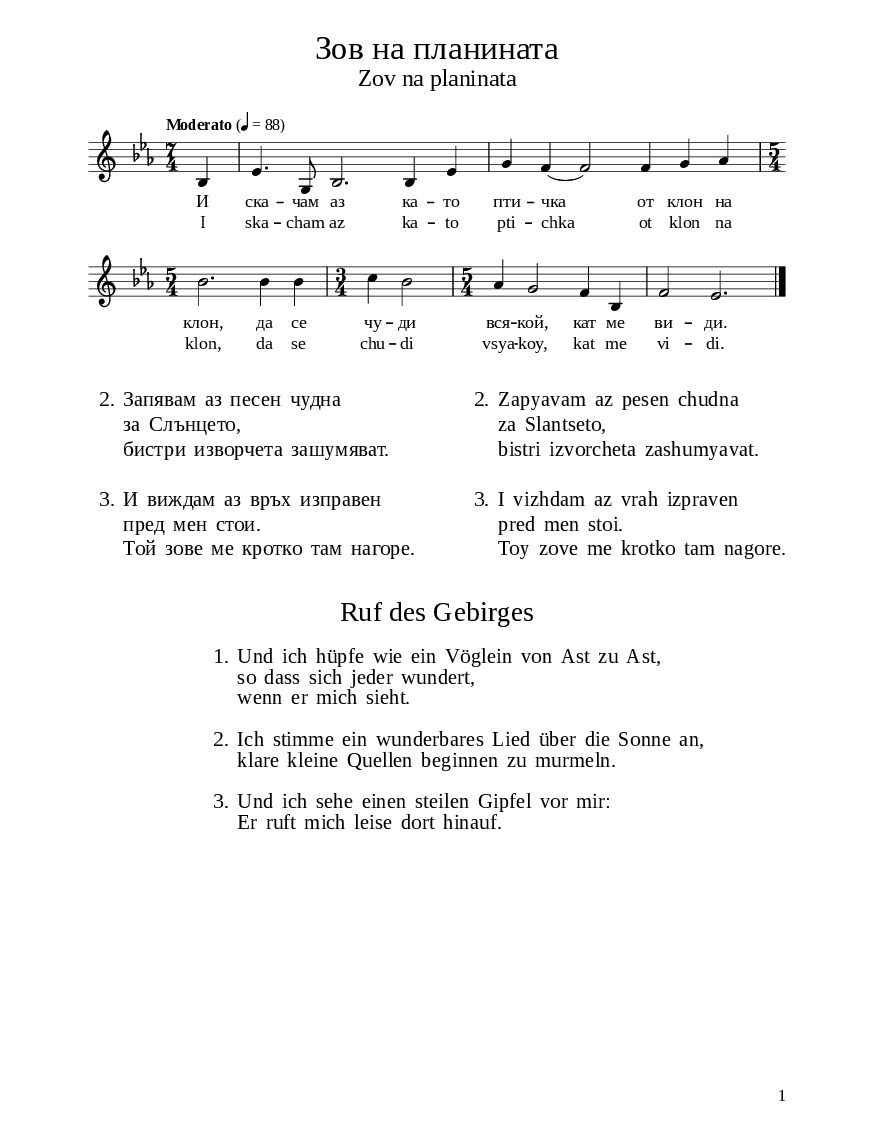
\version "2.24.1"

% include paper part and global functions
\include "include/globals.ily"

\bookpart {
  \label #'ref112_2
  \tocItem \markup "Зов на планината – Zov na planinata"
  \include "include/bookpart-paper.ily"
  \score {
    \include "include/score-layout.ily"


    \new Voice \relative c' {

      \clef treble
      \key es \major
      \time 7/4
      \tempoFunc "Moderato" 4 "88"
      \autoBeamOff
      \partial 4
      bes4 | % 1
      es4.  g,8  bes2.  bes4  es4 | % 2
      g4  f4 ~  f2  f4  g4
      as4 \break | % 3
      \time 5/4  | % 3
      bes2.  bes4  bes4 | % 4
      \time 3/4  | % 4
      c4  bes2 | % 5
      \time 5/4  | % 5
      as4  g2  f4  bes,4 | % 6
      f'2  es2. \bar "|."
    }

    \addlyrics {
      И ска -- чам аз ка -- то пти -- чка от клон на клон, да се чу -- ди вся -- кой, кат ме ви -- ди.
    }
    \addlyrics { I ska -- cham az ka -- to pti -- chka ot klon na klon, da se chu -- di vsya -- koy, kat me vi -- di.
    }

    \header {
      title = \titleFunc "Зов на планината" "Zov na planinata"
    }

    \midi{}

  } % score
   %\markup \dc-two "D.C.""con repitione"

  \markup \fontsize #bgCoupletFontSize {
    \hspace #1
    \override #`(baseline-skip . ,bgCoupletBaselineSkip)
    \column {
      \line {  2. Запявам аз  песен чудна}
      \line {   "   "  за Слънцето,}
      \line {   "   "  бистри изворчета зашумяват.}
      \line {   "   " }
      \line {3. И виждам аз връх изправен}
      \line {   "   " пред мен стои.}
      \line {   "   " Той зове ме кротко там нагоре.}
    }

    \hspace #5
    \override #`(baseline-skip . ,bgCoupletBaselineSkip)
    \column {
      \line {  2. Zapyavam az  pesen chudna}
      \line {   "   "  za Slantseto,}
      \line {   "   "  bistri izvorcheta zashumyavat.}
      \line {   "   " }
      \line {3. I vizhdam az vrah izpraven}
      \line {   "   " pred men stoi.}
      \line {   "   " Toy zove me krotko tam nagore.}
    } %column
  } % markup

 
  

  % include foreign translation(s) of the song

  \markup \empty-two
  \version "2.24.1"

\markup \fill-line { \fontsize #deTitleFontSize "Ruf des Gebirges" }
\markup \null
\markup \null
\markup \fontsize #deCoupletFontSize {
  \hspace #12
  \override #`(baseline-skip . ,deCoupletBaselineSkip)

  \column {
    \line { 1. Und ich hüpfe wie ein Vöglein von Ast zu Ast, }

  \line {   "   "  so dass sich jeder wundert, }

   \line {   "   "  wenn er mich sieht.}
     \line { " "}

    \line { 2.  Ich stimme ein wunderbares Lied über die Sonne an,}

     \line {   "   "  klare kleine Quellen beginnen zu murmeln.}
    \line { " "}

    \line { 3. Und ich sehe einen steilen Gipfel vor mir:}

   \line {   "   "  Er ruft mich leise dort hinauf. }


  }


}


} % bookpart
